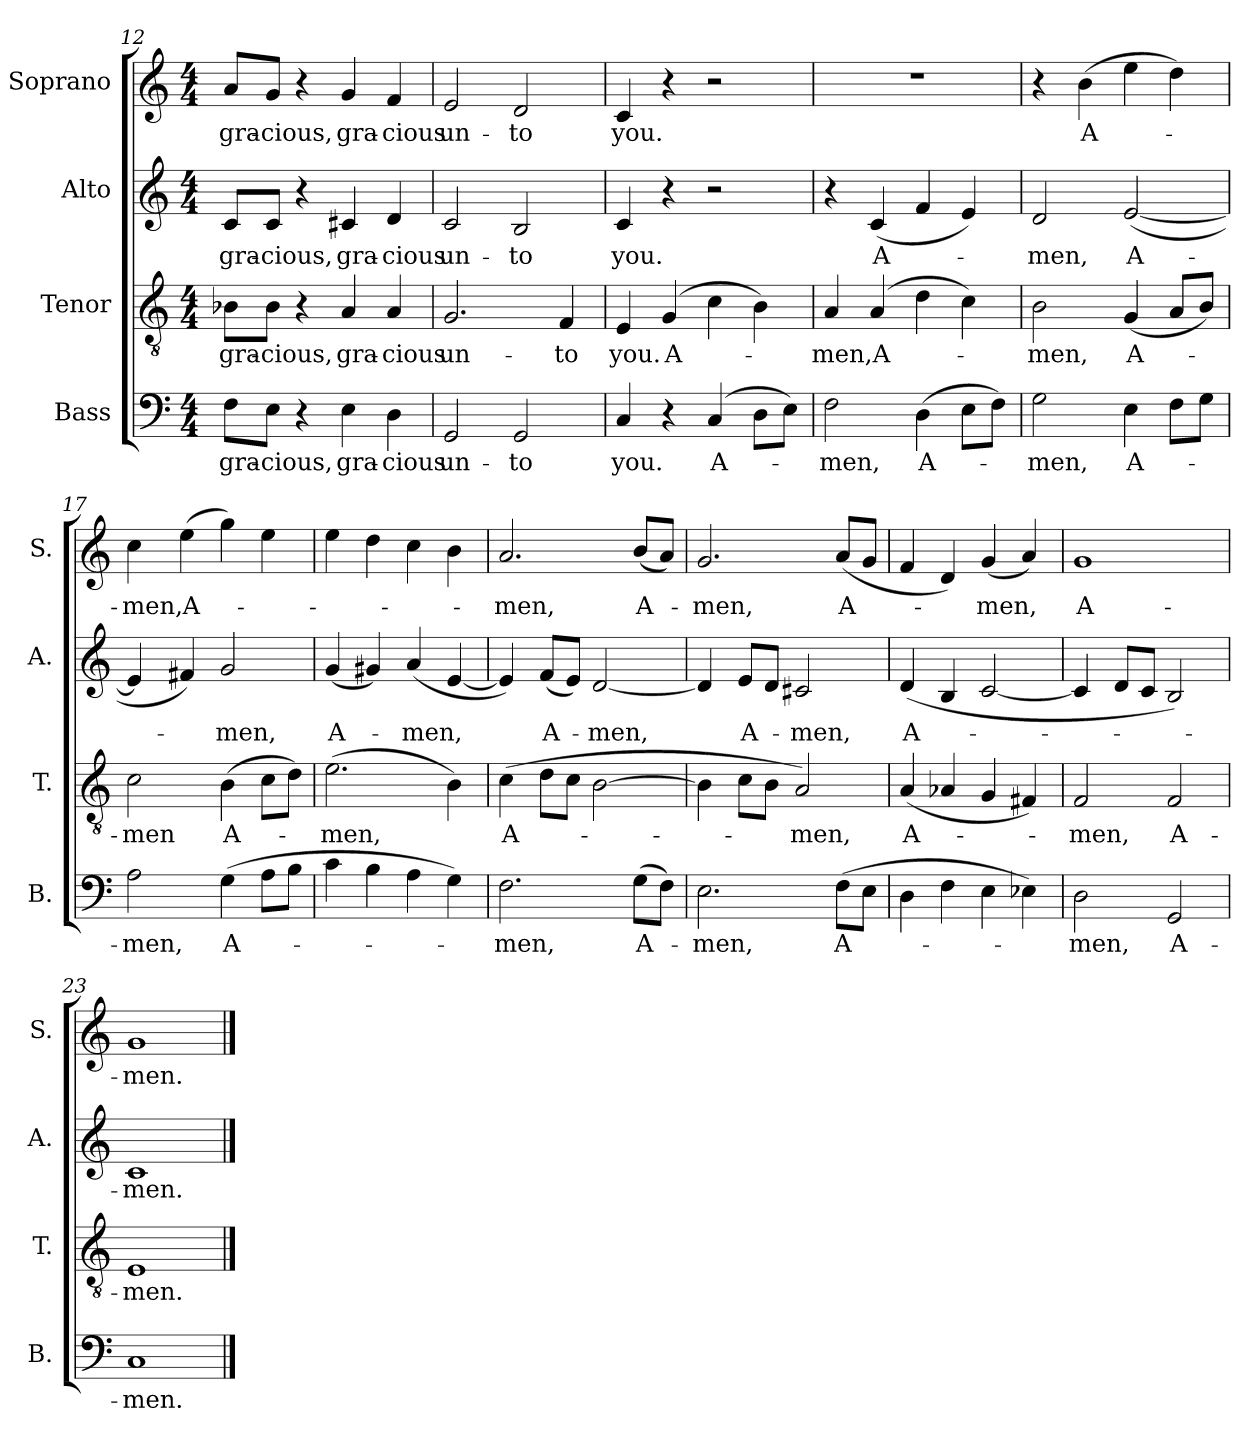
**kern	**text	**kern	**text	**kern	**text	**kern	**text
*part4	*part4	*part3	*part3	*part2	*part2	*part1	*part1
*staff4	*staff4	*staff3	*staff3	*staff2	*staff2	*staff1	*staff1
*I"Bass	*	*I"Tenor	*	*I"Alto	*	*I"Soprano	*
*I'B.	*	*I'T.	*	*I'A.	*	*I'S.	*
*clefF4	*	*clefGv2	*	*clefG2	*	*clefG2	*
*k[]	*	*k[]	*	*k[]	*	*k[]	*
*M4/4	*	*M4/4	*	*M4/4	*	*M4/4	*
=12	=12	=12	=12	=12	=12	=12	=12
!	!LO:LY:b	!	!LO:LY:b	!	!LO:LY:b	!	!LO:LY:b
8F\L	gra-	8B-X\L	gra-	8c/L	gra-	8a/L	gra-
!	!LO:LY:b	!	!LO:LY:b	!	!LO:LY:b	!	!LO:LY:b
8E\J	-cious,	8B-\J	-cious,	8c/J	-cious,	8g/J	-cious,
4r	.	4r	.	4r	.	4r	.
!	!LO:LY:b	!	!LO:LY:b	!	!LO:LY:b	!	!LO:LY:b
4E\	gra-	4A/	gra-	4c#X/	gra-	4g/	gra-
!	!LO:LY:b	!	!LO:LY:b	!	!LO:LY:b	!	!LO:LY:b
4D\	-cious	4A/	-cious	4d/	-cious	4f/	-cious
=13	=13	=13	=13	=13	=13	=13	=13
!	!LO:LY:b	!	!LO:LY:b	!	!LO:LY:b	!	!LO:LY:b
2GG/	un-	2.G/	un-	2c/	un-	2e/	un-
!	!LO:LY:b	!	!	!	!LO:LY:b	!	!LO:LY:b
2GG/	-to	.	.	2B/	-to	2d/	-to
!	!	!	!LO:LY:b	!	!	!	!
.	.	4F/	-to	.	.	.	.
=14	=14	=14	=14	=14	=14	=14	=14
!	!LO:LY:b	!	!LO:LY:b	!	!LO:LY:b	!	!LO:LY:b
4C/	you.	4E/	you.	4c/	you.	4c/	you.
!	!	!	!LO:LY:b	!	!	!	!
4r	.	(>4G/	A-	4r	.	4r	.
!	!LO:LY:b	!	!	!	!	!	!
(>4C/	A-	4c\	.	2r	.	2r	.
8D\L	.	4B\)	.	.	.	.	.
8E\J)	.	.	.	.	.	.	.
=15	=15	=15	=15	=15	=15	=15	=15
!	!LO:LY:b	!	!LO:LY:b	!	!	!	!
2F\	-men,	4A/	-men,	4r	.	1r	.
!	!	!	!LO:LY:b	!	!LO:LY:b	!	!
.	.	(>4A/	A-	(<4c/	A-	.	.
!	!LO:LY:b	!	!	!	!	!	!
(>4D\	A-	4d\	.	4f/	.	.	.
8E\L	.	4c\)	.	4e/)	.	.	.
8F\J)	.	.	.	.	.	.	.
=16	=16	=16	=16	=16	=16	=16	=16
!	!LO:LY:b	!	!LO:LY:b	!	!LO:LY:b	!	!
2G\	-men,	2B\	-men,	2d/	-men,	4r	.
!	!	!	!	!	!	!	!LO:LY:b
.	.	.	.	.	.	(>4b\	A-
!	!LO:LY:b	!	!LO:LY:b	!	!LO:LY:b	!	!
4E\	A-	(<4G/	A-	(<[2e/	A-	4ee\	.
8F\L	.	8A/L	.	.	.	4dd\)	.
8G\J	.	8B/J)	.	.	.	.	.
!!LO:PB:g=z
=17	=17	=17	=17	=17	=17	=17	=17
!	!LO:LY:b	!	!LO:LY:b	!	!	!	!LO:LY:b
2A\	-men,	2c\	-men	4e/]	.	4cc\	-men,
!	!	!	!	!	!	!	!LO:LY:b
.	.	.	.	4f#X/)	.	(>4ee\	A-
!	!LO:LY:b	!	!LO:LY:b	!	!LO:LY:b	!	!
(>4G\	A-	(>4B\	A-	2g/	-men,	4gg\)	.
8A\L	.	8c\L	.	.	.	4ee\	.
8B\J	.	8d\J)	.	.	.	.	.
=18	=18	=18	=18	=18	=18	=18	=18
!	!	!	!LO:LY:b	!	!LO:LY:b	!	!
4c\	.	(>2.e\	-men,	(<4g/	A-	4ee\	.
4B\	.	.	.	4g#X/)	.	4dd\	.
!	!	!	!	!	!LO:LY:b	!	!
4A\	.	.	.	(<4a/	-men,	4cc\	.
4G\)	.	4B\)	.	[4e/	.	4b\	.
=19	=19	=19	=19	=19	=19	=19	=19
!	!LO:LY:b	!	!LO:LY:b	!	!	!	!LO:LY:b
2.F\	-men,	(>4c\	A-	4e/])	.	2.a/	-men,
!	!	!	!	!	!LO:LY:b	!	!
.	.	8d\L	.	(<8f/L	A-	.	.
.	.	8c\J	.	8e/J)	.	.	.
!	!	!	!	!	!LO:LY:b	!	!
.	.	[2B\	.	[2d/	-men,	.	.
!	!LO:LY:b	!	!	!	!	!	!LO:LY:b
(>8G\L	A-	.	.	.	.	(<8b/L	A-
8F\J)	.	.	.	.	.	8a/J)	.
=20	=20	=20	=20	=20	=20	=20	=20
!	!LO:LY:b	!	!	!	!	!	!LO:LY:b
2.E\	-men,	4B\]	.	4d/]	.	2.g/	-men,
!	!	!	!	!	!LO:LY:b	!	!
.	.	8c\L	.	8e/L	A-	.	.
.	.	8B\J	.	8d/J	.	.	.
!	!	!	!LO:LY:b	!	!LO:LY:b	!	!
.	.	2A/)	-men,	2c#X/	-men,	.	.
!	!LO:LY:b	!	!	!	!	!	!LO:LY:b
(>8F\L	A-	.	.	.	.	(<8a/L	A-
8E\J	.	.	.	.	.	8g/J	.
=21	=21	=21	=21	=21	=21	=21	=21
!	!	!	!LO:LY:b	!	!LO:LY:b	!	!
4D\	.	(<4A/	A-	(>4d/	A-	4f/	.
4F\	.	4A-X/	.	4B/	.	4d/)	.
!	!	!	!	!	!	!	!LO:LY:b
4E\	.	4G/	.	[2c/	.	(<4g/	-men,
4E-X\)	.	4F#X/)	.	.	.	4a/)	.
=22	=22	=22	=22	=22	=22	=22	=22
!	!LO:LY:b	!	!LO:LY:b	!	!	!	!LO:LY:b
2D\	-men,	2F/	-men,	4c/]	.	1g	A-
.	.	.	.	8d/L	.	.	.
.	.	.	.	8c/J	.	.	.
!	!LO:LY:b	!	!LO:LY:b	!	!	!	!
2GG/	A-	2F/	A-	2B/)	.	.	.
=23	=23	=23	=23	=23	=23	=23	=23
!	!LO:LY:b	!	!LO:LY:b	!	!LO:LY:b	!	!LO:LY:b
1C	-men.	1E	-men.	1c	-men.	1g	-men.
==	==	==	==	==	==	==	==
*-	*-	*-	*-	*-	*-	*-	*-
